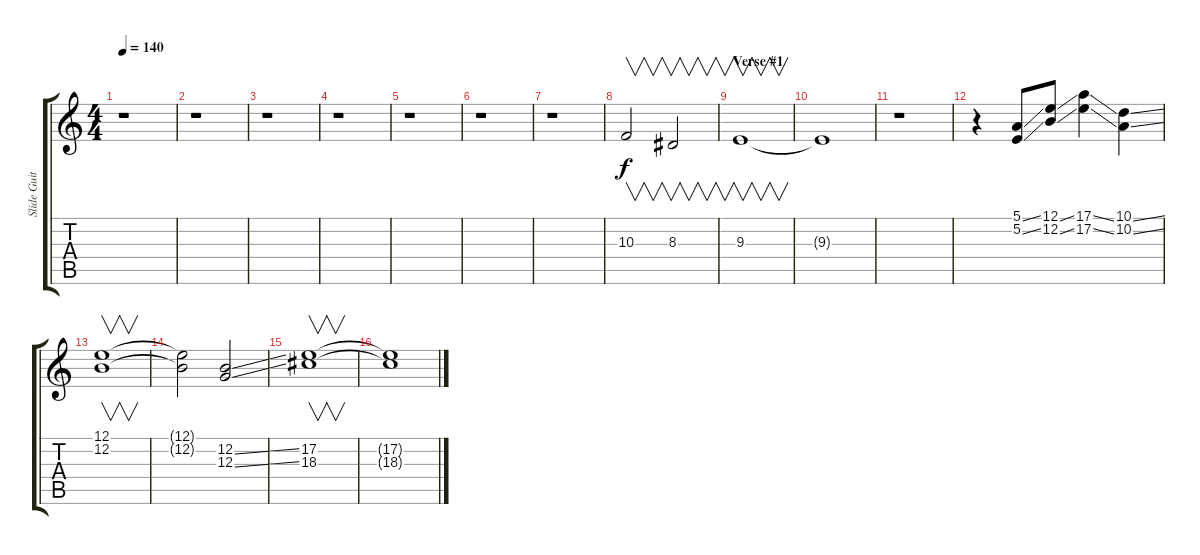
\track ("Slide Guitar 1" "Slide Guit") {instrument fx4atmosphere}
\staff {score tabs}
\tuning (E4 B3 G3 D3 A2 E2) {hide}
\ts (4 4)
\tempo 140
\clef g2
\ks c
r.1{dy f} |
r.1 |
r.1 |
r.1 |
r.1 |
r.1 |
r.1 |
10.3.2{v} 8.3.2{v} |
\section ("" "Verse #1")
9.3.1{v} |
9.3{t}.1 |
r.1 |
r.4 (5.1{ss} 5.2{ss}).8 (12.1{ss} 12.2{ss}).8 (17.1{ss} 17.2{ss}).4 (10.1{ss} 10.2{ss}).4 |
(12.1 12.2).1{v} |
(12.1{t} 12.2{t}).2 (12.2{ss} 12.3{ss}).2 |
(17.2 18.3).1{v} |
(17.2{t} 18.3{t}).1
